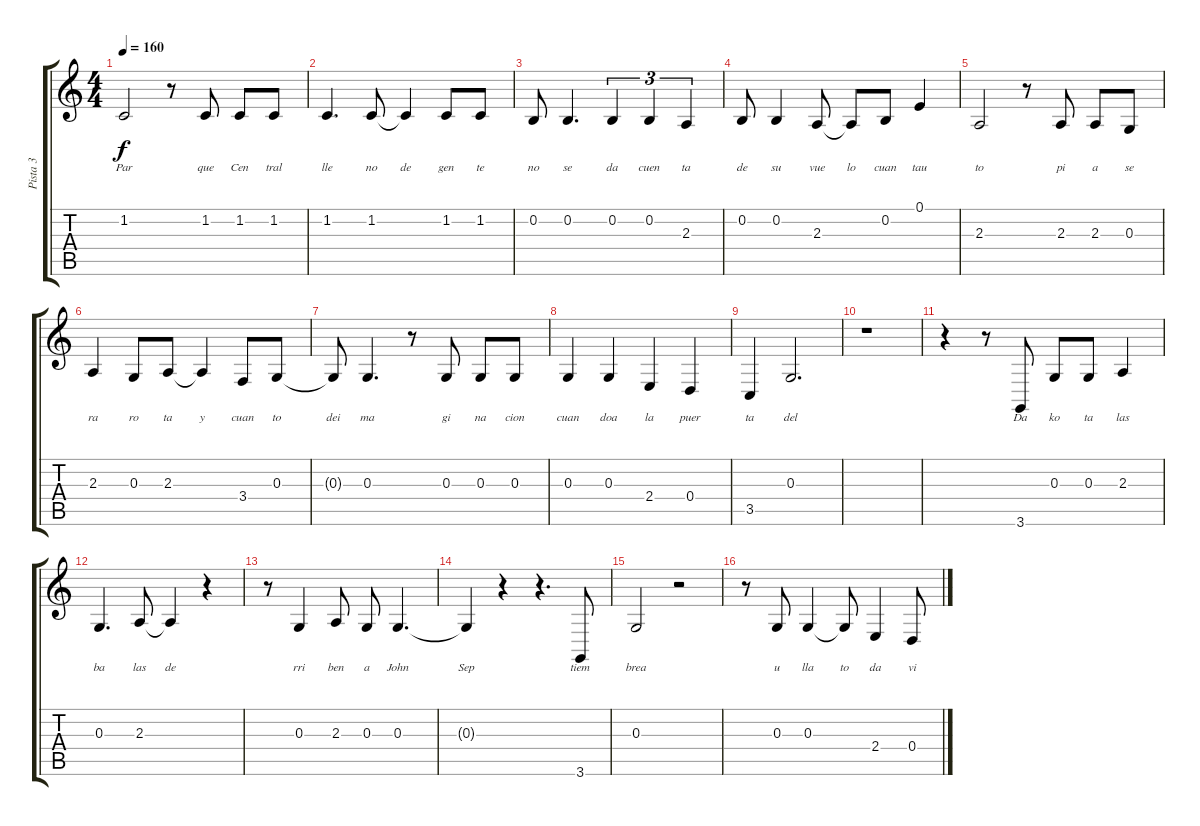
\track ("Pista 3" "Pista 3") {instrument stringensemble1}
\staff {score tabs}
\tuning (E4 B3 G3 D3 A2 E2) {hide}
\ts (4 4)
\tempo 160
\clef g2
\ks c
1.2.2{lyrics (0 "Par") lyrics (1 "") lyrics (2 "") lyrics (3 "") lyrics (4 "") dy f} r.8 1.2.8{lyrics (0 "que") lyrics (1 "") lyrics (2 "") lyrics (3 "") lyrics (4 "")} 1.2.8{lyrics (0 "Cen") lyrics (1 "") lyrics (2 "") lyrics (3 "") lyrics (4 "")} 1.2.8{lyrics (0 "tral") lyrics (1 "") lyrics (2 "") lyrics (3 "") lyrics (4 "")} |
1.2.4{d lyrics (0 "lle") lyrics (1 "") lyrics (2 "") lyrics (3 "") lyrics (4 "")} 1.2.8{lyrics (0 "no") lyrics (1 "") lyrics (2 "") lyrics (3 "") lyrics (4 "")} 1.2{t}.4{lyrics (0 "de") lyrics (1 "") lyrics (2 "") lyrics (3 "") lyrics (4 "")} 1.2.8{lyrics (0 "gen") lyrics (1 "") lyrics (2 "") lyrics (3 "") lyrics (4 "")} 1.2.8{lyrics (0 "te") lyrics (1 "") lyrics (2 "") lyrics (3 "") lyrics (4 "")} |
0.2.8{lyrics (0 "no") lyrics (1 "") lyrics (2 "") lyrics (3 "") lyrics (4 "")} 0.2.4{d lyrics (0 "se") lyrics (1 "") lyrics (2 "") lyrics (3 "") lyrics (4 "")} 0.2.4{tu (3 2) lyrics (0 "da") lyrics (1 "") lyrics (2 "") lyrics (3 "") lyrics (4 "")} 0.2.4{tu (3 2) lyrics (0 "cuen") lyrics (1 "") lyrics (2 "") lyrics (3 "") lyrics (4 "")} 2.3.4{tu (3 2) lyrics (0 "ta") lyrics (1 "") lyrics (2 "") lyrics (3 "") lyrics (4 "")} |
0.2.8{lyrics (0 "de") lyrics (1 "") lyrics (2 "") lyrics (3 "") lyrics (4 "")} 0.2.4{lyrics (0 "su") lyrics (1 "") lyrics (2 "") lyrics (3 "") lyrics (4 "")} 2.3.8{lyrics (0 "vue") lyrics (1 "") lyrics (2 "") lyrics (3 "") lyrics (4 "")} 2.3{t}.8{lyrics (0 "lo") lyrics (1 "") lyrics (2 "") lyrics (3 "") lyrics (4 "")} 0.2.8{lyrics (0 "cuan") lyrics (1 "") lyrics (2 "") lyrics (3 "") lyrics (4 "")} 0.1.4{lyrics (0 "tau") lyrics (1 "") lyrics (2 "") lyrics (3 "") lyrics (4 "")} |
2.3.2{lyrics (0 "to") lyrics (1 "") lyrics (2 "") lyrics (3 "") lyrics (4 "")} r.8 2.3.8{lyrics (0 "pi") lyrics (1 "") lyrics (2 "") lyrics (3 "") lyrics (4 "")} 2.3.8{lyrics (0 "a") lyrics (1 "") lyrics (2 "") lyrics (3 "") lyrics (4 "")} 0.3.8{lyrics (0 "se") lyrics (1 "") lyrics (2 "") lyrics (3 "") lyrics (4 "")} |
2.3.4{lyrics (0 "ra") lyrics (1 "") lyrics (2 "") lyrics (3 "") lyrics (4 "")} 0.3.8{lyrics (0 "ro") lyrics (1 "") lyrics (2 "") lyrics (3 "") lyrics (4 "")} 2.3.8{lyrics (0 "ta") lyrics (1 "") lyrics (2 "") lyrics (3 "") lyrics (4 "")} 2.3{t}.4{lyrics (0 "y") lyrics (1 "") lyrics (2 "") lyrics (3 "") lyrics (4 "")} 3.4.8{lyrics (0 "cuan") lyrics (1 "") lyrics (2 "") lyrics (3 "") lyrics (4 "")} 0.3.8{lyrics (0 "to") lyrics (1 "") lyrics (2 "") lyrics (3 "") lyrics (4 "")} |
0.3{t}.8{lyrics (0 "dei") lyrics (1 "") lyrics (2 "") lyrics (3 "") lyrics (4 "")} 0.3.4{d lyrics (0 "ma") lyrics (1 "") lyrics (2 "") lyrics (3 "") lyrics (4 "")} r.8 0.3.8{lyrics (0 "gi") lyrics (1 "") lyrics (2 "") lyrics (3 "") lyrics (4 "")} 0.3.8{lyrics (0 "na") lyrics (1 "") lyrics (2 "") lyrics (3 "") lyrics (4 "")} 0.3.8{lyrics (0 "cion") lyrics (1 "") lyrics (2 "") lyrics (3 "") lyrics (4 "")} |
0.3.4{lyrics (0 "cuan") lyrics (1 "") lyrics (2 "") lyrics (3 "") lyrics (4 "")} 0.3.4{lyrics (0 "doa") lyrics (1 "") lyrics (2 "") lyrics (3 "") lyrics (4 "")} 2.4.4{lyrics (0 "la") lyrics (1 "") lyrics (2 "") lyrics (3 "") lyrics (4 "")} 0.4.4{lyrics (0 "puer") lyrics (1 "") lyrics (2 "") lyrics (3 "") lyrics (4 "")} |
3.5.4{lyrics (0 "ta") lyrics (1 "") lyrics (2 "") lyrics (3 "") lyrics (4 "")} 0.3.2{d lyrics (0 "del") lyrics (1 "") lyrics (2 "") lyrics (3 "") lyrics (4 "")} |
r.1 |
r.4 r.8 3.6.8{lyrics (0 "Da") lyrics (1 "") lyrics (2 "") lyrics (3 "") lyrics (4 "")} 0.3.8{lyrics (0 "ko") lyrics (1 "") lyrics (2 "") lyrics (3 "") lyrics (4 "")} 0.3.8{lyrics (0 "ta") lyrics (1 "") lyrics (2 "") lyrics (3 "") lyrics (4 "")} 2.3.4{lyrics (0 "las") lyrics (1 "") lyrics (2 "") lyrics (3 "") lyrics (4 "")} |
0.3.4{d lyrics (0 "ba") lyrics (1 "") lyrics (2 "") lyrics (3 "") lyrics (4 "")} 2.3.8{lyrics (0 "las") lyrics (1 "") lyrics (2 "") lyrics (3 "") lyrics (4 "")} 2.3{t}.4{lyrics (0 "de") lyrics (1 "") lyrics (2 "") lyrics (3 "") lyrics (4 "")} r.4 |
r.8 0.3.4{lyrics (0 "rri") lyrics (1 "") lyrics (2 "") lyrics (3 "") lyrics (4 "")} 2.3.8{lyrics (0 "ben") lyrics (1 "") lyrics (2 "") lyrics (3 "") lyrics (4 "")} 0.3.8{lyrics (0 "a") lyrics (1 "") lyrics (2 "") lyrics (3 "") lyrics (4 "")} 0.3.4{d lyrics (0 "John") lyrics (1 "") lyrics (2 "") lyrics (3 "") lyrics (4 "")} |
0.3{t}.4{lyrics (0 "Sep") lyrics (1 "") lyrics (2 "") lyrics (3 "") lyrics (4 "")} r.4 r.4{d} 3.6.8{lyrics (0 "tiem") lyrics (1 "") lyrics (2 "") lyrics (3 "") lyrics (4 "")} |
0.3.2{lyrics (0 "brea") lyrics (1 "") lyrics (2 "") lyrics (3 "") lyrics (4 "")} r.2 |
r.8 0.3.8{lyrics (0 "u") lyrics (1 "") lyrics (2 "") lyrics (3 "") lyrics (4 "")} 0.3.4{lyrics (0 "lla") lyrics (1 "") lyrics (2 "") lyrics (3 "") lyrics (4 "")} 0.3{t}.8{lyrics (0 "to") lyrics (1 "") lyrics (2 "") lyrics (3 "") lyrics (4 "")} 2.4.4{lyrics (0 "da") lyrics (1 "") lyrics (2 "") lyrics (3 "") lyrics (4 "")} 0.4.8{lyrics (0 "vi") lyrics (1 "") lyrics (2 "") lyrics (3 "") lyrics (4 "")}
